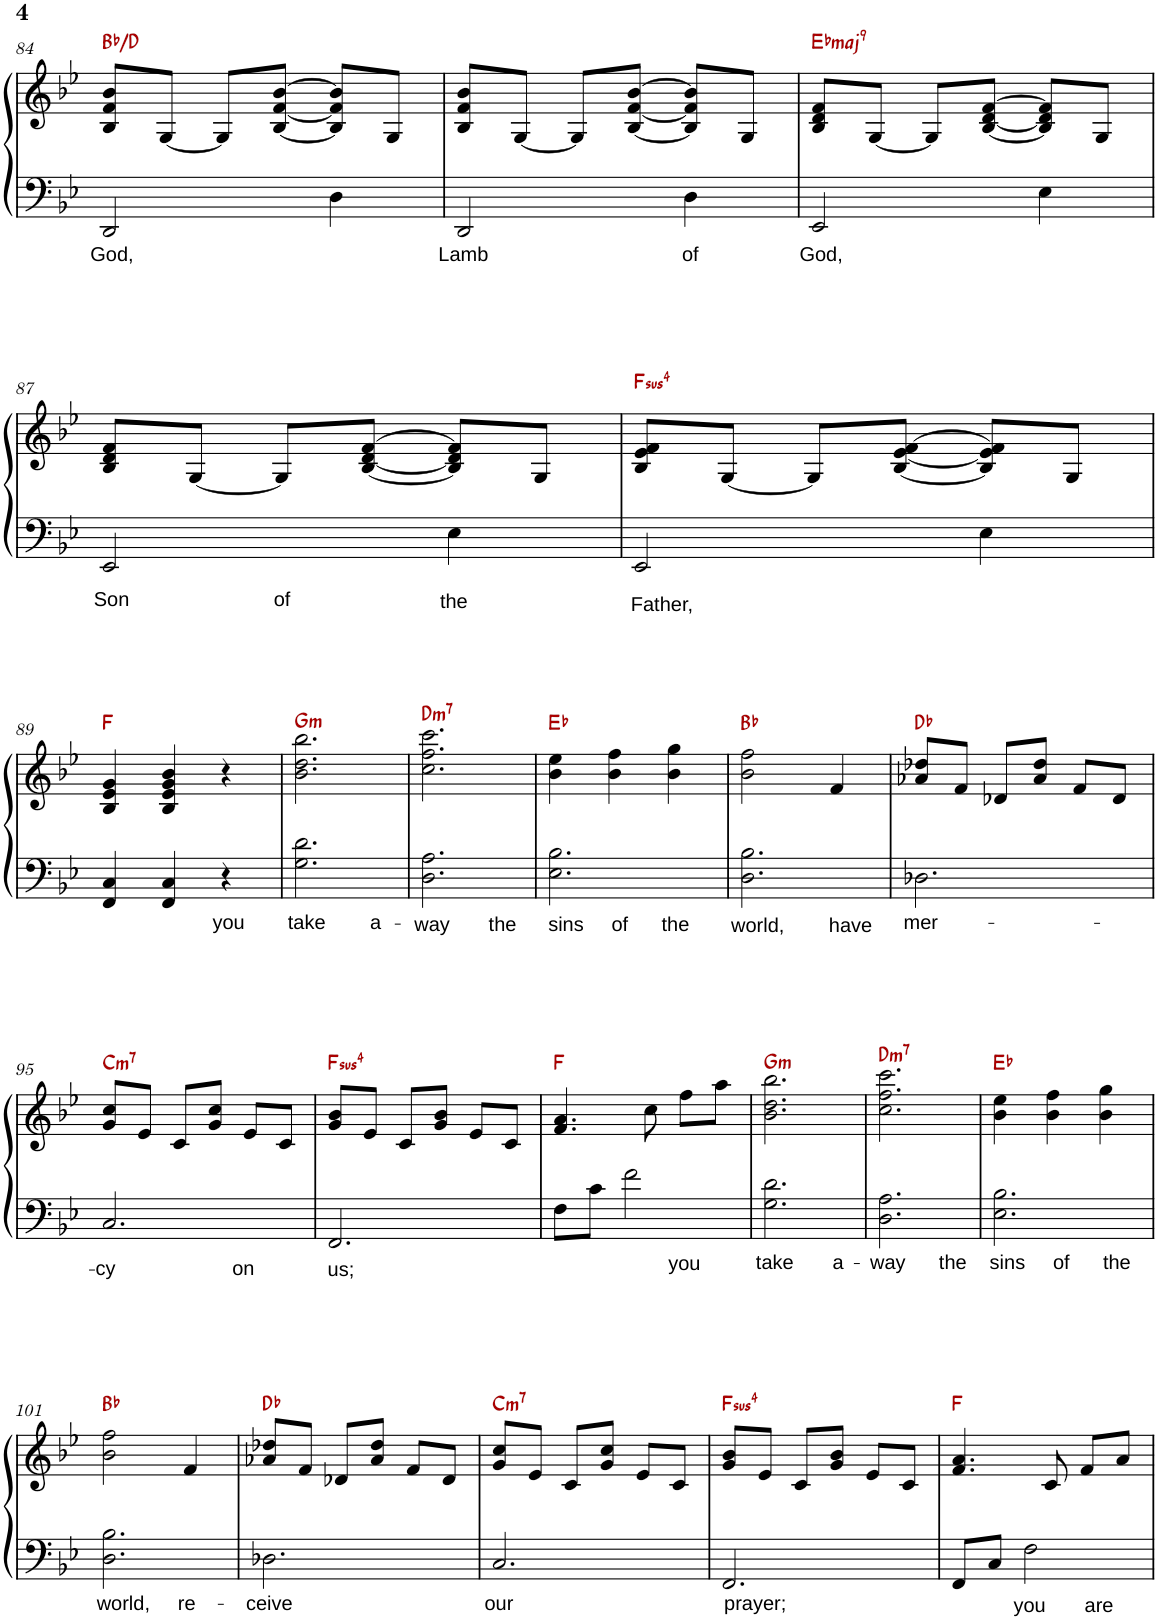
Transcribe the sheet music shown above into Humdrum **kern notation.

**kern	**text	**kern	**harte
*part1	*part1	*part1	*part1
*staff2	*staff2	*staff1	*
*I"Piano	*	*	*
*I'Pno.	*	*	*
!!LO:PB:g=z
*clefF4	*	*clefG2	*
*k[b-e-]	*	*k[b-e-]	*
*M3/4	*	*M3/4	*
=84	=84	=84	=84
!	!LO:LY:b	!	!
2DD/	God,	8B-/ 8f/ 8b-/L	Bb:maj/3
.	.	[8G/J	.
.	.	8G/L]	.
.	.	[8B-/ [8f/ [8b-/J	.
4D\	.	8B-/] 8f/] 8b-/]L	.
.	.	8G/J	.
=85	=85	=85	=85
!	!LO:LY:b	!	!
2DD/	Lamb	8B-/ 8f/ 8b-/L	.
.	.	[8G/J	.
.	.	8G/L]	.
.	.	[8B-/ [8f/ [8b-/J	.
!	!LO:LY:b	!	!
4D\	of	8B-/] 8f/] 8b-/]L	.
.	.	8G/J	.
=86	=86	=86	=86
!	!LO:LY:b	!	!LO:H:kt=maj9
2EE-/	God,	8B-/ 8d/ 8f/L	Eb:maj9
.	.	[8G/J	.
.	.	8G/L]	.
.	.	[8B-/ [8d/ [8f/J	.
4E-\	.	8B-/] 8d/] 8f/]L	.
.	.	8G/J	.
!!LO:LB:g=z
=87	=87	=87	=87
!	!LO:LY:b	!	!
2EE-/	Son of	8B-/ 8d/ 8f/L	.
.	.	[8G/J	.
.	.	8G/L]	.
.	.	[8B-/ [8d/ [8f/J	.
!	!LO:LY:b	!	!
4E-\	the	8B-/] 8d/] 8f/]L	.
.	.	8G/J	.
=88	=88	=88	=88
!	!LO:LY:b	!	!LO:H:kt=4
2EE-/	Father,	8B-/ 8e-/ 8f/L	F:sus4
.	.	[8G/J	.
.	.	8G/L]	.
.	.	[8B-/ [8e-/ [8f/J	.
4E-\	.	8B-/] 8e-/] 8f/]L	.
.	.	8G/J	.
!!LO:LB:g=z
=89	=89	=89	=89
4FF/ 4C/	.	4B-/ 4e-/ 4g/	F:maj
4FF/ 4C/	.	4B-/ 4e-/ 4g/ 4b-/	.
!	!LO:LY:b	!	!
4r	you	4r	.
=90	=90	=90	=90
!	!LO:LY:b	!	!LO:H:kt=m
2.G\ 2.d\	take a-	2.b-\ 2.dd\ 2.bb-\	G:min
=91	=91	=91	=91
!	!LO:LY:b	!	!LO:H:kt=m7
2.D\ 2.A\	-way the	2.cc\ 2.ff\ 2.ccc\	D:min7
=92	=92	=92	=92
!	!LO:LY:b	!	!
2.E-\ 2.B-\	sins of the	4b-\ 4ee-\	Eb:maj
.	.	4b-\ 4ff\	.
.	.	4b-\ 4gg\	.
=93	=93	=93	=93
!	!LO:LY:b	!	!
2.D\ 2.B-\	world, have	2b-\ 2ff\	Bb:maj
.	.	4f/	.
=94	=94	=94	=94
!	!LO:LY:b	!	!
2.D-X\	mer-	8a-X/ 8dd-X/L	Db:maj
.	.	8f/J	.
.	.	8d-X/L	.
.	.	8a-/ 8dd-/J	.
.	.	8f/L	.
.	.	8d-/J	.
!!LO:LB:g=z
=95	=95	=95	=95
!	!LO:LY:b	!	!LO:H:kt=m7
2.C/	-cy on	8g/ 8cc/L	C:min7
.	.	8e-/J	.
.	.	8c/L	.
.	.	8g/ 8cc/J	.
.	.	8e-/L	.
.	.	8c/J	.
=96	=96	=96	=96
!	!LO:LY:b	!	!LO:H:kt=4
2.FF/	us;	8g/ 8b-/L	F:sus4
.	.	8e-/J	.
.	.	8c/L	.
.	.	8g/ 8b-/J	.
.	.	8e-/L	.
.	.	8c/J	.
=97	=97	=97	=97
8F\L	.	4.f/ 4.a/	F:maj
8c\J	.	.	.
!	!LO:LY:b	!	!
2f\	you	.	.
.	.	8cc\	.
.	.	8ff\L	.
.	.	8aa\J	.
=98	=98	=98	=98
!	!LO:LY:b	!	!LO:H:kt=m
2.G\ 2.d\	take a-	2.b-\ 2.dd\ 2.bb-\	G:min
=99	=99	=99	=99
!	!LO:LY:b	!	!LO:H:kt=m7
2.D\ 2.A\	-way the	2.cc\ 2.ff\ 2.ccc\	D:min7
=100	=100	=100	=100
!	!LO:LY:b	!	!
2.E-\ 2.B-\	sins of the	4b-\ 4ee-\	Eb:maj
.	.	4b-\ 4ff\	.
.	.	4b-\ 4gg\	.
!!LO:LB:g=z
=101	=101	=101	=101
!	!LO:LY:b	!	!
2.D\ 2.B-\	world, re-	2b-\ 2ff\	Bb:maj
.	.	4f/	.
=102	=102	=102	=102
!	!LO:LY:b	!	!
2.D-X\	-ceive	8a-X/ 8dd-X/L	Db:maj
.	.	8f/J	.
.	.	8d-X/L	.
.	.	8a-/ 8dd-/J	.
.	.	8f/L	.
.	.	8d-/J	.
=103	=103	=103	=103
!	!LO:LY:b	!	!LO:H:kt=m7
2.C/	our	8g/ 8cc/L	C:min7
.	.	8e-/J	.
.	.	8c/L	.
.	.	8g/ 8cc/J	.
.	.	8e-/L	.
.	.	8c/J	.
=104	=104	=104	=104
!	!LO:LY:b	!	!LO:H:kt=4
2.FF/	prayer;	8g/ 8b-/L	F:sus4
.	.	8e-/J	.
.	.	8c/L	.
.	.	8g/ 8b-/J	.
.	.	8e-/L	.
.	.	8c/J	.
=105	=105	=105	=105
8FF/L	.	4.f/ 4.a/	F:maj
8C/J	.	.	.
!	!LO:LY:b	!	!
2F\	you are	.	.
.	.	8c/	.
.	.	8f/L	.
.	.	8a/J	.
=	=	=	=
*-	*-	*-	*-
